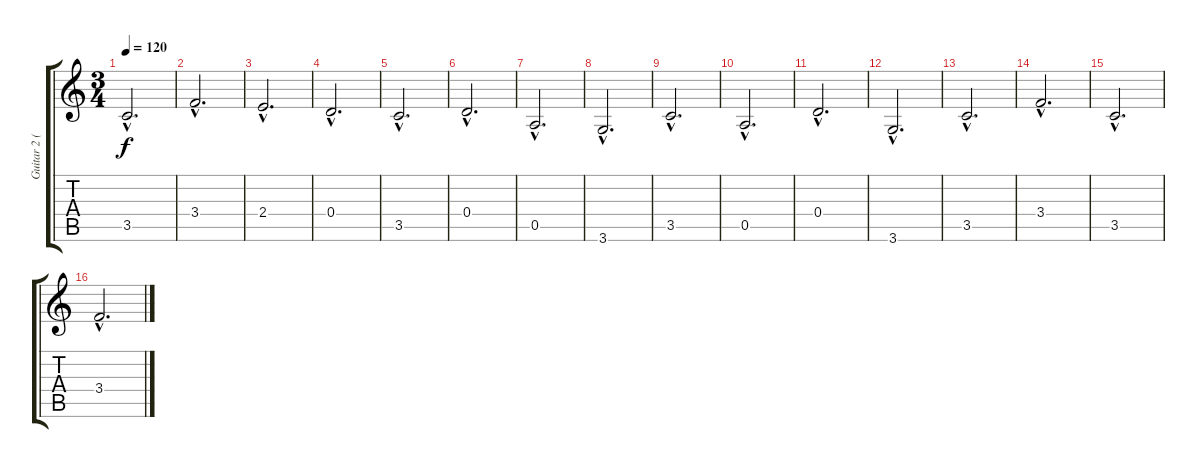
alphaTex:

\track ("Guitar 2 (Bass)" "Guitar 2 (") {instrument acousticguitarnylon}
\staff {score tabs}
\tuning (E4 B3 G3 D3 A2 E2) {hide}
\ts (3 4)
\tempo 120
\clef g2
\ks c
3.5{hac}.2{d dy f} |
3.4{hac}.2{d} |
2.4{hac}.2{d} |
0.4{hac}.2{d} |
3.5{hac}.2{d} |
0.4{hac}.2{d} |
0.5{hac}.2{d} |
3.6{hac}.2{d} |
3.5{hac}.2{d} |
0.5{hac}.2{d} |
0.4{hac}.2{d} |
3.6{hac}.2{d} |
3.5{hac}.2{d} |
3.4{hac}.2{d} |
3.5{hac}.2{d} |
3.4{hac}.2{d}
